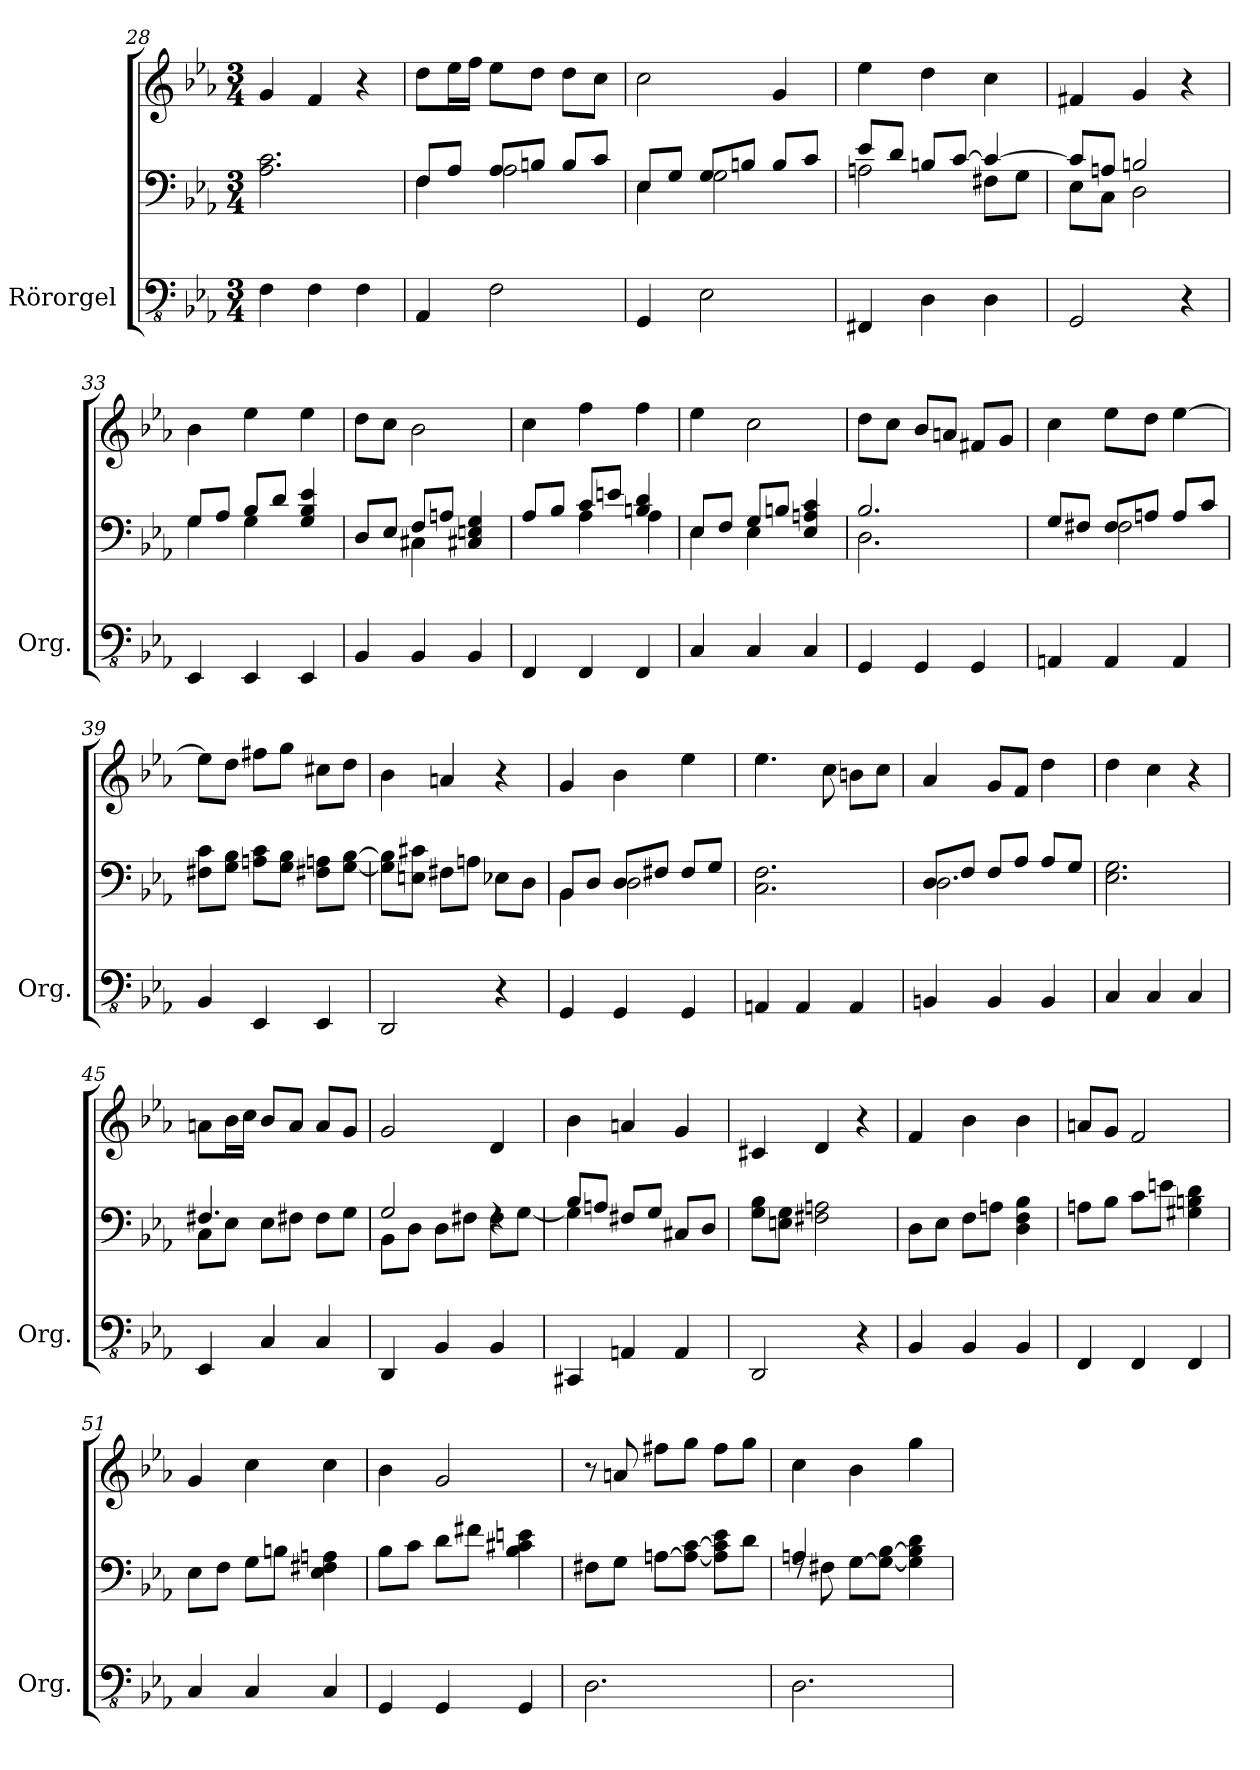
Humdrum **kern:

**kern	**kern	**kern
*part1	*part1	*part1
*staff3	*staff2	*staff1
*I"Rörorgel	*	*
*I'Org.	*	*
*clefFv4	*clefF4	*clefG2
*k[b-e-a-]	*k[b-e-a-]	*k[b-e-a-]
*M3/4	*M3/4	*M3/4
=28	=28	=28
4FF\	2.A-\ 2.c\	4g/
4FF\	.	4f/
4FF\	.	4r
=29	=29	=29
*	*^	*
4AAA-/	8F/L	4F\	8dd\L
.	8A-/J	.	16ee-\L
.	.	.	16ff\JJ
2FF\	8A-/L	2A-\	8ee-\L
.	8Bn/J	.	8dd\J
.	8B/L	.	8dd\L
.	8c/J	.	8cc\J
!!LO:LB:g=z
=30	=30	=30	=30
4GGG/	8E-/L	4E-\	2cc\
.	8G/J	.	.
2EE-\	8G/L	2G\	.
.	8Bn/J	.	.
.	8B/L	.	4g/
.	8c/J	.	.
=31	=31	=31	=31
4FFF#X/	8e-/L	2An\	4ee-\
.	8d/J	.	.
4DD\	8Bn/L	.	4dd\
.	[8c/J	.	.
4DD\	4c/_	8F#X\L	4cc\
.	.	8G\J	.
=32	=32	=32	=32
2GGG/	8c/L]	8E-\L	4f#X/
.	8An/J	8C\J	.
.	2Bn/	2D\	4g/
4r	.	.	4r
=33	=33	=33	=33
4EEE-/	8G/L	4G\	4b-\
.	8A-/J	.	.
4EEE-/	8B-/L	4G\	4ee-\
.	8d/J	.	.
4EEE-/	4G/ 4B-/ 4e-/	4ryy	4ee-\
=34	=34	=34	=34
4BBB-/	8D/L	4ryy	8dd\L
.	8E-/J	.	8cc\J
4BBB-/	8F/L	4C#X\	2b-\
.	8An/J	.	.
4BBB-/	4C#X/ 4En/ 4G/	4ryy	.
!!LO:LB:g=z
=35	=35	=35	=35
4FFF/	8A-/L	4ryy	4cc\
.	8B-/J	.	.
4FFF/	8c/L	4A-\	4ff\
.	8en/J	.	.
4FFF/	4Bn/ 4d/	4A-\	4ff\
=36	=36	=36	=36
4CC/	8E-/L	4E-\	4ee-\
.	8F/J	.	.
4CC/	8G/L	4E-\	2cc\
.	8Bn/J	.	.
4CC/	4E-/ 4An/ 4c/	4ryy	.
=37	=37	=37	=37
4GGG/	2.B-/	2.D\	8dd\L
.	.	.	8cc\J
4GGG/	.	.	8b-/L
.	.	.	8an/J
4GGG/	.	.	8f#X/L
.	.	.	8g/J
=38	=38	=38	=38
4AAAn/	8G/L	4ryy	4cc\
.	8F#X/J	.	.
4AAA/	8F#/L	2F#\	8ee-\L
.	8An/J	.	8dd\J
4AAA/	8A/L	.	[4ee-\
.	8c/J	.	.
*	*v	*v	*
=39	=39	=39
4BBB-/	8F#X\ 8c\L	8ee-\L]
.	8G\ 8B-\J	8dd\J
4EEE-/	8An\ 8c\L	8ff#X\L
.	8G\ 8B-\J	8gg\J
4EEE-/	8F#X\ 8An\L	8cc#X\L
.	[8G\ [8B-\J	8dd\J
!!LO:LB:g=z
=40	=40	=40
2DDD/	8G\] 8B-\]L	4b-\
.	8En\ 8c#X\J	.
.	8F#X\L	4an/
.	8An\J	.
4r	8E-X\L	4r
.	8D\J	.
=41	=41	=41
*	*^	*
4GGG/	8BB-/L	4BB-\	4g/
.	8D/J	.	.
4GGG/	8D/L	2D\	4b-\
.	8F#X/J	.	.
4GGG/	8F#/L	.	4ee-\
.	8G/J	.	.
*	*v	*v	*
=42	=42	=42
4AAAn/	2.C\ 2.F\	4.ee-\
4AAA/	.	.
.	.	8cc\
4AAA/	.	8bn\L
.	.	8cc\J
=43	=43	=43
*	*^	*
4BBBn/	8D/L	2.D\	4a-/
.	8F/J	.	.
4BBB/	8F/L	.	8g/L
.	8A-/J	.	8f/J
4BBB/	8A-/L	.	4dd\
.	8G/J	.	.
*	*v	*v	*
=44	=44	=44
4CC/	2.E-\ 2.G\	4dd\
4CC/	.	4cc\
4CC/	.	4r
!!LO:LB:g=z
=45	=45	=45
*	*^	*
4EEE-/	4.F#X/	8C\L	8an\L
.	.	8E-\J	16b-\L
.	.	.	16cc\JJ
4CC/	.	8E-\L	8b-/L
.	8rFyy	8F#X\J	8a/J
4CC/	4rFyy	8F#\L	8a/L
.	.	8G\J	8g/J
=46	=46	=46	=46
4DDD/	2G/	8BB-\L	2g/
.	.	8D\J	.
4BBB-/	.	8D\L	.
.	.	8F#X\J	.
4BBB-/	4rF	8F#\L	4d/
.	.	[8G\J	.
=47	=47	=47	=47
4CCC#X/	8B-/L	4G\]	4b-\
.	8An/J	.	.
4AAAn/	8F#X/L	2ryy	4an/
.	8G/J	.	.
4AAA/	8C#X/L	.	4g/
.	8D/J	.	.
*	*v	*v	*
=48	=48	=48
2DDD/	8G\ 8B-\L	4c#X/
.	8En\ 8G\J	.
.	2F#X\ 2An\	4d/
4r	.	4r
=49	=49	=49
4BBB-/	8D\L	4f/
.	8E-\J	.
4BBB-/	8F\L	4b-\
.	8An\J	.
4BBB-/	4D\ 4F\ 4B-\	4b-\
!!LO:PB:g=z
=50	=50	=50
4FFF/	8An\L	8an/L
.	8B-\J	8g/J
4FFF/	8c\L	2f/
.	8en\J	.
4FFF/	4G#X\ 4Bn\ 4d\	.
=51	=51	=51
4CC/	8E-\L	4g/
.	8F\J	.
4CC/	8G\L	4cc\
.	8Bn\J	.
4CC/	4E-\ 4F#X\ 4An\	4cc\
=52	=52	=52
4GGG/	8B-\L	4b-\
.	8c\J	.
4GGG/	8d\L	2g/
.	8f#X\J	.
4GGG/	4B-\ 4c#X\ 4en\	.
=53	=53	=53
2.DD\	8F#X\L	8r
.	8G\J	8an/
.	[8An\L	8ff#X\L
.	8A\_ [8c\J	8gg\J
.	8A\] 8c\] 8e-\L	8ff#\L
.	8d\J	8gg\J
=54	=54	=54
*	*^	*
2.DD\	4An/	8rF	4cc\
.	.	8F#X\	.
.	2ryy	[8G\L	4b-\
.	.	8G\_ [8B-\J	.
.	.	4G\] 4B-\] 4d\	4gg\
*	*v	*v	*
=	=	=
*-	*-	*-
